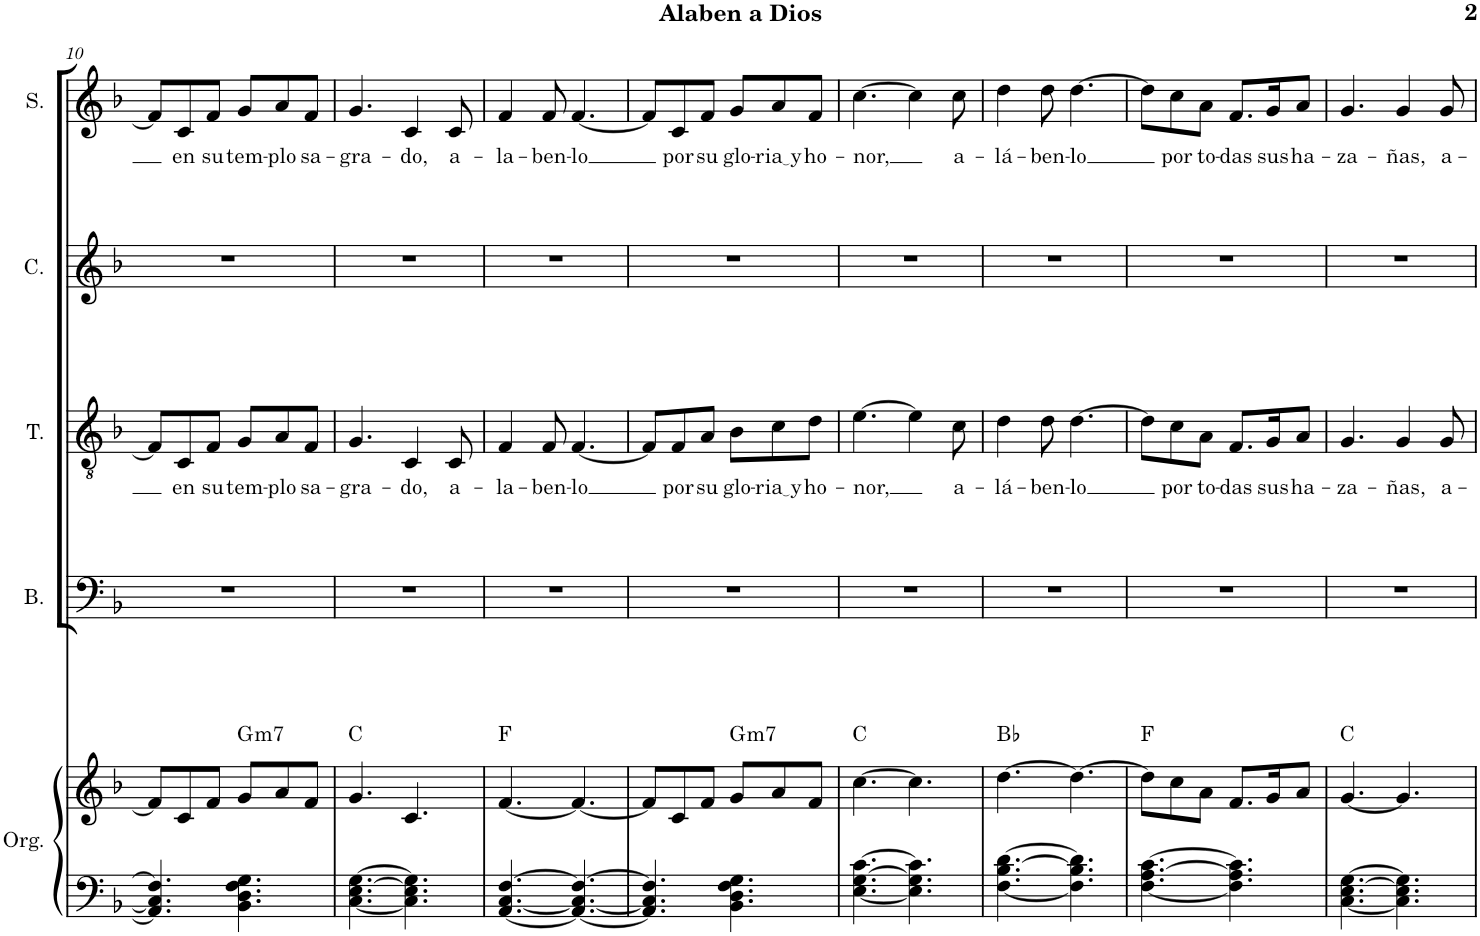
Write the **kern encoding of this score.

**kern	**kern	**harte	**kern	**kern	**text	**kern	**kern	**text
*part5	*part5	*part5	*part4	*part3	*part3	*part2	*part1	*part1
*staff6	*staff5	*	*staff4	*staff3	*staff3	*staff2	*staff1	*staff1
*I"Órgano	*	*	*I"Bajo	*I"Tenor	*	*I"Contralto	*I"Soprano	*
*	*	*	*I'B.	*I'T.	*	*I'C.	*I'S.	*
!!LO:PB:g=z
*clefF4	*clefG2	*	*clefF4	*clefGv2	*	*clefG2	*clefG2	*
*k[b-]	*k[b-]	*	*k[b-]	*k[b-]	*	*k[b-]	*k[b-]	*
*M6/8	*M6/8	*	*M6/8	*M6/8	*	*M6/8	*M6/8	*
=10	=10	=10	=10	=10	=10	=10	=10	=10
4.AA/] 4.C/] 4.F/]	8f/L]	.	2.r	8F/L]	.	2.r	8f/L]	.
!	!	!	!	!	!LO:LY:b	!	!	!LO:LY:b
.	8c/	.	.	8C/	en	.	8c/	en
!	!	!	!	!	!LO:LY:b	!	!	!LO:LY:b
.	8f/J	.	.	8F/J	su	.	8f/J	su
!	!	!LO:H:kt=m7	!	!	!LO:LY:b	!	!	!LO:LY:b
4.BB-\ 4.D\ 4.F\ 4.G\	8g/L	G:min7	.	8G/L	tem-	.	8g/L	tem-
!	!	!	!	!	!LO:LY:b	!	!	!LO:LY:b
.	8a/	.	.	8A/	-plo	.	8a/	-plo
!	!	!	!	!	!LO:LY:b	!	!	!LO:LY:b
.	8f/J	.	.	8F/J	sa-	.	8f/J	sa-
=11	=11	=11	=11	=11	=11	=11	=11	=11
!	!	!	!	!	!LO:LY:b	!	!	!LO:LY:b
[4.C\ [4.E\ [4.G\	4.g/	C:maj	2.r	4.G/	-gra-	2.r	4.g/	-gra-
!	!	!	!	!	!LO:LY:b	!	!	!LO:LY:b
4.C\] 4.E\] 4.G\]	4.c/	.	.	4C/	-do,	.	4c/	-do,
!	!	!	!	!	!LO:LY:b	!	!	!LO:LY:b
.	.	.	.	8C/	a-	.	8c/	a-
=12	=12	=12	=12	=12	=12	=12	=12	=12
!	!	!	!	!	!LO:LY:b	!	!	!LO:LY:b
[4.AA/ [4.C/ [4.F/	[4.f/	F:maj	2.r	4F/	-la-	2.r	4f/	-la-
!	!	!	!	!	!LO:LY:b	!	!	!LO:LY:b
.	.	.	.	8F/	-ben-	.	8f/	-ben-
!	!	!	!	!	!LO:LY:b	!	!	!LO:LY:b
4.AA/_ 4.C/_ 4.F/_	4.f/_	.	.	[4.F/	-lo	.	[4.f/	-lo
=13	=13	=13	=13	=13	=13	=13	=13	=13
4.AA/] 4.C/] 4.F/]	8f/L]	.	2.r	8F/L]	.	2.r	8f/L]	.
!	!	!	!	!	!LO:LY:b	!	!	!LO:LY:b
.	8c/	.	.	8F/	por	.	8c/	por
!	!	!	!	!	!LO:LY:b	!	!	!LO:LY:b
.	8f/J	.	.	8A/J	su	.	8f/J	su
!	!	!LO:H:kt=m7	!	!	!LO:LY:b	!	!	!LO:LY:b
4.BB-\ 4.D\ 4.F\ 4.G\	8g/L	G:min7	.	8B-\L	glo-	.	8g/L	glo-
!	!	!	!	!	!LO:LY:b	!	!	!LO:LY:b
.	8a/	.	.	8c\	ria y	.	8a/	ria y
!	!	!	!	!	!LO:LY:b	!	!	!LO:LY:b
.	8f/J	.	.	8d\J	ho-	.	8f/J	ho-
=14	=14	=14	=14	=14	=14	=14	=14	=14
!	!	!	!	!	!LO:LY:b	!	!	!LO:LY:b
[4.E\ [4.G\ [4.c\	[4.cc\	C:maj	2.r	[4.e\	-nor,	2.r	[4.cc\	-nor,
4.E\] 4.G\] 4.c\]	4.cc\]	.	.	4e\]	.	.	4cc\]	.
!	!	!	!	!	!LO:LY:b	!	!	!LO:LY:b
.	.	.	.	8c\	a-	.	8cc\	a-
=15	=15	=15	=15	=15	=15	=15	=15	=15
!	!	!	!	!	!LO:LY:b	!	!	!LO:LY:b
[4.F\ [4.B-\ [4.d\	[4.dd\	Bb:maj	2.r	4d\	-lá-	2.r	4dd\	-lá-
!	!	!	!	!	!LO:LY:b	!	!	!LO:LY:b
.	.	.	.	8d\	-ben-	.	8dd\	-ben-
!	!	!	!	!	!LO:LY:b	!	!	!LO:LY:b
4.F\] 4.B-\] 4.d\]	4.dd\_	.	.	[4.d\	-lo	.	[4.dd\	-lo
=16	=16	=16	=16	=16	=16	=16	=16	=16
[4.F\ [4.A\ [4.c\	8dd\L]	F:maj	2.r	8d\L]	.	2.r	8dd\L]	.
!	!	!	!	!	!LO:LY:b	!	!	!LO:LY:b
.	8cc\	.	.	8c\	por	.	8cc\	por
!	!	!	!	!	!LO:LY:b	!	!	!LO:LY:b
.	8a\J	.	.	8A\J	to-	.	8a\J	to-
!	!	!	!	!	!LO:LY:b	!	!	!LO:LY:b
4.F\] 4.A\] 4.c\]	8.f/L	.	.	8.F/L	-das	.	8.f/L	-das
!	!	!	!	!	!LO:LY:b	!	!	!LO:LY:b
.	16g/K	.	.	16G/K	sus	.	16g/K	sus
!	!	!	!	!	!LO:LY:b	!	!	!LO:LY:b
.	8a/J	.	.	8A/J	ha-	.	8a/J	ha-
=17	=17	=17	=17	=17	=17	=17	=17	=17
!	!	!	!	!	!LO:LY:b	!	!	!LO:LY:b
[4.C\ [4.E\ [4.G\	[4.g/	C:maj	2.r	4.G/	-za-	2.r	4.g/	-za-
!	!	!	!	!	!LO:LY:b	!	!	!LO:LY:b
4.C\] 4.E\] 4.G\]	4.g/]	.	.	4G/	-ñas,	.	4g/	-ñas,
!	!	!	!	!	!LO:LY:b	!	!	!LO:LY:b
.	.	.	.	8G/	a-	.	8g/	a-
=	=	=	=	=	=	=	=	=
*-	*-	*-	*-	*-	*-	*-	*-	*-
